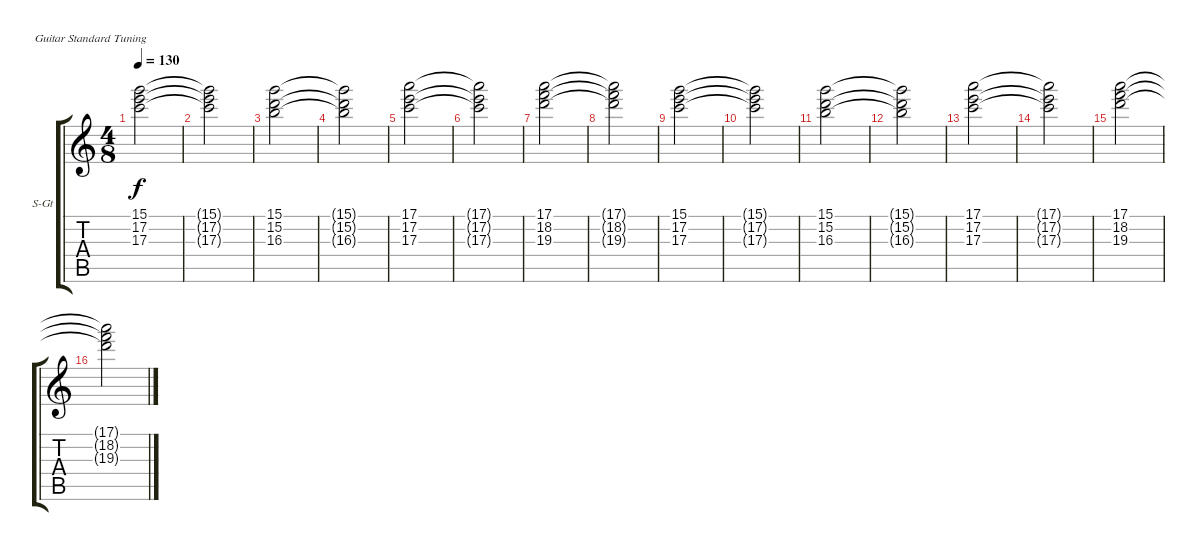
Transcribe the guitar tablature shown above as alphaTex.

\bracketExtendMode groupsimilarinstruments
\firstSystemTrackNameOrientation horizontal
\otherSystemsTrackNameOrientation horizontal
\track ("Синтезатор" "S-Gt") {instrument stringensemble2}
\staff {score tabs}
\tuning (E4 B3 G3 D3 A2 E2)
\displaytranspose 12
\ts (4 8)
\tempo 130
\clef g2
\ks c
(15.1 17.2 17.3).2{dy f} |
(15.1{t} 17.2{t} 17.3{t}).2 |
(15.1 15.2 16.3).2 |
(15.1{t} 15.2{t} 16.3{t}).2 |
(17.1 17.2 17.3).2 |
(17.1{t} 17.2{t} 17.3{t}).2 |
(17.1 18.2 19.3).2 |
(17.1{t} 18.2{t} 19.3{t}).2 |
(15.1 17.2 17.3).2 |
(15.1{t} 17.2{t} 17.3{t}).2 |
(15.1 15.2 16.3).2 |
(15.1{t} 15.2{t} 16.3{t}).2 |
(17.1 17.2 17.3).2 |
(17.1{t} 17.2{t} 17.3{t}).2 |
(17.1 18.2 19.3).2 |
(17.1{t} 18.2{t} 19.3{t}).2
